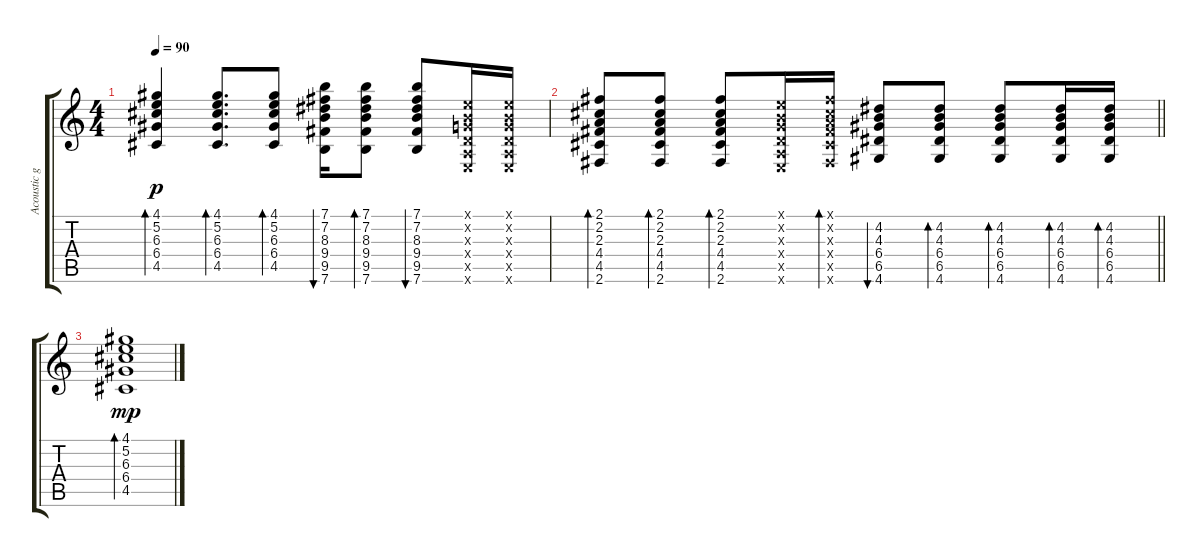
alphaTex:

\track ("Acoustic guitar" "Acoustic g") {instrument acousticguitarsteel}
\staff {score tabs}
\tuning (E4 B3 G3 D3 A2 E2) {hide}
\ts (4 4)
\tempo 90
\clef g2
\ks c
(4.1 5.2 6.3 6.4 4.5).4{bd 60 dy p} (4.1 5.2 6.3 6.4 4.5).8{d bd 60} (4.1 5.2 6.3 6.4 4.5).8{bd 60} (7.1 7.2 8.3 9.4 9.5 7.6).16{bu 60} (7.1 7.2 8.3 9.4 9.5 7.6).8{bd 60} (7.1 7.2 8.3 9.4 9.5 7.6).8{bu 60} (0.1{x} 0.2{x} 0.3{x} 0.4{x} 0.5{x} 0.6{x}).16 (0.1{x} 0.2{x} 0.3{x} 0.4{x} 0.5{x} 0.6{x}).16 |
\barLineRight lightlight
(2.1 2.2 2.3 4.4 4.5 2.6).8{bd 60} (2.1 2.2 2.3 4.4 4.5 2.6).8{bd 60} (2.1 2.2 2.3 4.4 4.5 2.6).8{bd 60} (0.1{x} 0.2{x} 0.3{x} 0.4{x} 0.5{x} 0.6{x}).16 (2.1{x} 2.2{x} 2.3{x} 4.4{x} 4.5{x} 2.6{x}).16{bd 60} (4.2 4.3 6.4 6.5 4.6).8{bu 60} (4.2 4.3 6.4 6.5 4.6).8{bd 60} (4.2 4.3 6.4 6.5 4.6).8{bd 60} (4.2 4.3 6.4 6.5 4.6).16{bd 60} (4.2 4.3 6.4 6.5 4.6).16{bd 60} |
(4.1 5.2 6.3 6.4 4.5).1{bd 60 dy mp}
